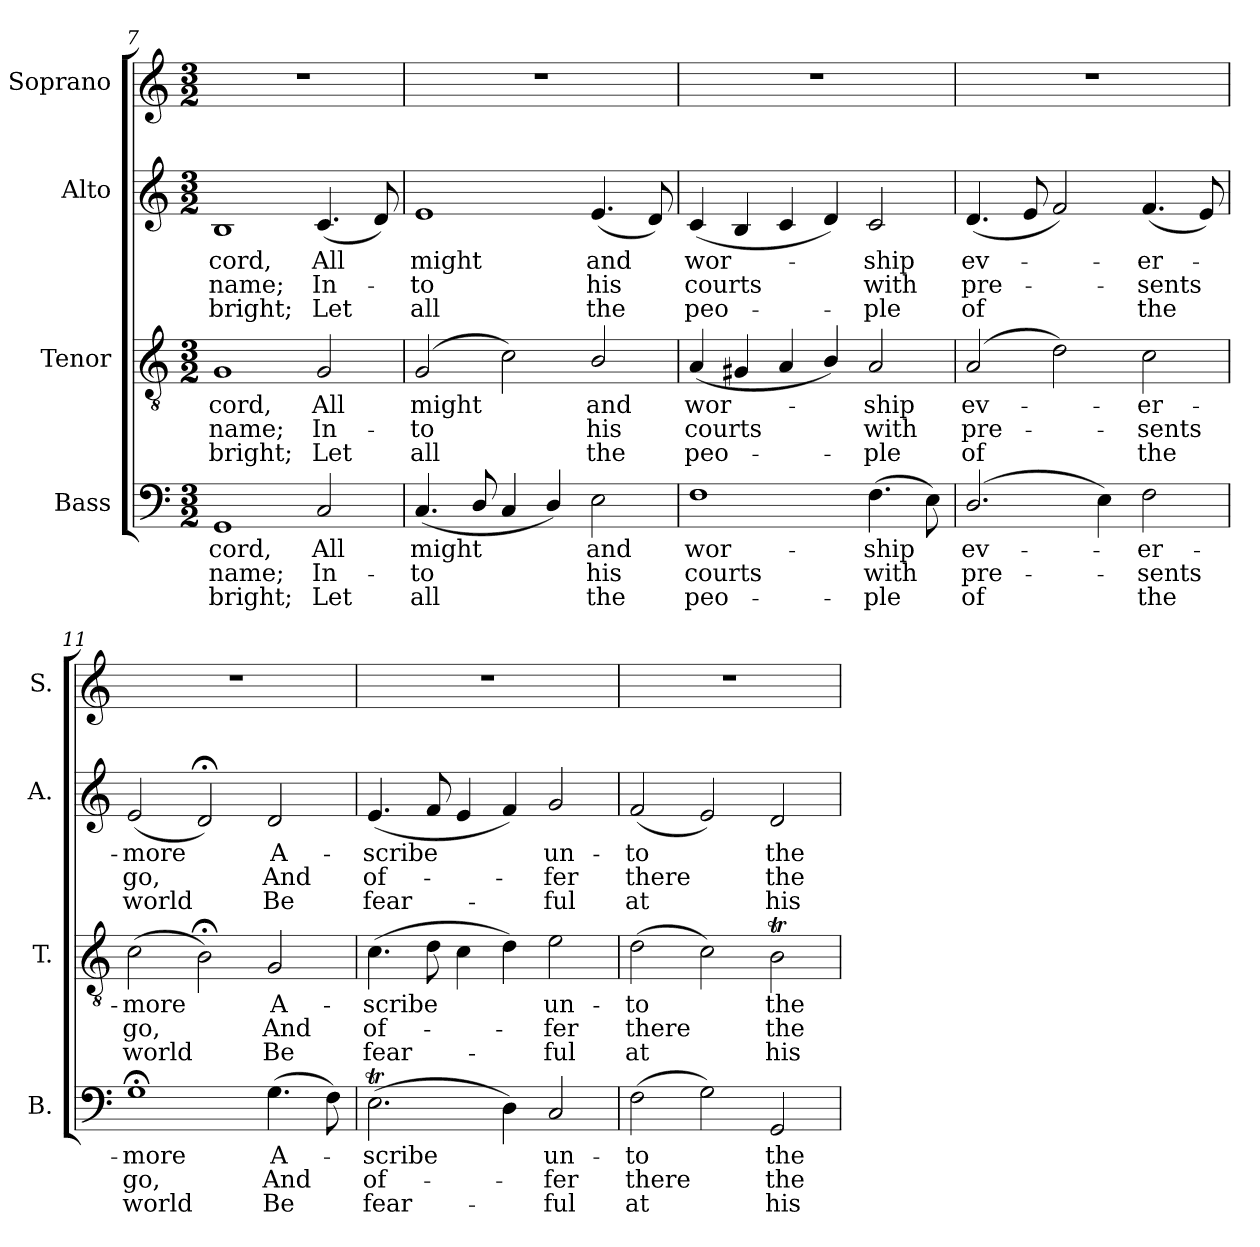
**kern	**text	**text	**text	**kern	**text	**text	**text	**kern	**text	**text	**text	**kern
*part4	*part4	*part4	*part4	*part3	*part3	*part3	*part3	*part2	*part2	*part2	*part2	*part1
*staff4	*staff4	*staff4	*staff4	*staff3	*staff3	*staff3	*staff3	*staff2	*staff2	*staff2	*staff2	*staff1
*I"Bass	*	*	*	*I"Tenor	*	*	*	*I"Alto	*	*	*	*I"Soprano
*I'B.	*	*	*	*I'T.	*	*	*	*I'A.	*	*	*	*I'S.
*clefF4	*	*	*	*clefGv2	*	*	*	*clefG2	*	*	*	*clefG2
*	*	*	*	*ITrd7c12	*	*	*	*	*	*	*	*
*k[]	*	*	*	*k[]	*	*	*	*k[]	*	*	*	*k[]
*C:	*	*	*	*C:	*	*	*	*C:	*	*	*	*C:
*M3/2	*	*	*	*M3/2	*	*	*	*M3/2	*	*	*	*M3/2
=7	=7	=7	=7	=7	=7	=7	=7	=7	=7	=7	=7	=7
!	!LO:LY:b:color=#000000	!LO:LY:b:color=#000000	!LO:LY:b:color=#000000	!	!	!	!	!	!	!	!	!
!	!	!	!	!	!LO:LY:b:color=#000000	!LO:LY:b:color=#000000	!LO:LY:b:color=#000000	!	!	!	!	!
!	!	!	!	!	!	!	!	!	!LO:LY:b:color=#000000	!LO:LY:b:color=#000000	!LO:LY:b:color=#000000	!LO:N:vis=1
1GGi	-cord,	name;	bright;	1GGi	-cord,	name;	bright;	1Bi	-cord,	name;	bright;	1.r
!	!LO:LY:b:color=#000000	!LO:LY:b:color=#000000	!LO:LY:b:color=#000000	!	!	!	!	!	!	!	!	!
!	!	!	!	!	!LO:LY:b:color=#000000	!LO:LY:b:color=#000000	!LO:LY:b:color=#000000	!	!	!	!	!
!	!	!	!	!	!	!	!	!	!LO:LY:b:color=#000000	!LO:LY:b:color=#000000	!LO:LY:b:color=#000000	!
2Ci/	All	In-	Let	2GGi/	All	In-	Let	(4.ci/	All	In-	Let	.
.	.	.	.	.	.	.	.	8di/)	.	.	.	.
=8	=8	=8	=8	=8	=8	=8	=8	=8	=8	=8	=8	=8
!	!LO:LY:b:color=#000000	!LO:LY:b:color=#000000	!LO:LY:b:color=#000000	!	!	!	!	!	!	!	!	!
!	!	!	!	!	!LO:LY:b:color=#000000	!LO:LY:b:color=#000000	!LO:LY:b:color=#000000	!	!	!	!	!
!	!	!	!	!	!	!	!	!	!LO:LY:b:color=#000000	!LO:LY:b:color=#000000	!LO:LY:b:color=#000000	!LO:N:vis=1
(4.Ci/	might	-to	all	(2GGi/	might	-to	all	1ei	might	-to	all	1.r
8Di/	.	.	.	.	.	.	.	.	.	.	.	.
4Ci/	.	.	.	2Ci\)	.	.	.	.	.	.	.	.
4Di/)	.	.	.	.	.	.	.	.	.	.	.	.
!	!LO:LY:b:color=#000000	!LO:LY:b:color=#000000	!LO:LY:b:color=#000000	!	!	!	!	!	!	!	!	!
!	!	!	!	!	!LO:LY:b:color=#000000	!LO:LY:b:color=#000000	!LO:LY:b:color=#000000	!	!	!	!	!
!	!	!	!	!	!	!	!	!	!LO:LY:b:color=#000000	!LO:LY:b:color=#000000	!LO:LY:b:color=#000000	!
2Ei\	and	his	the	2BBi/	and	his	the	(4.ei/	and	his	the	.
.	.	.	.	.	.	.	.	8di/)	.	.	.	.
=9	=9	=9	=9	=9	=9	=9	=9	=9	=9	=9	=9	=9
!	!LO:LY:b:color=#000000	!LO:LY:b:color=#000000	!LO:LY:b:color=#000000	!	!	!	!	!	!	!	!	!
!	!	!	!	!	!LO:LY:b:color=#000000	!LO:LY:b:color=#000000	!LO:LY:b:color=#000000	!	!	!	!	!
!	!	!	!	!	!	!	!	!	!LO:LY:b:color=#000000	!LO:LY:b:color=#000000	!LO:LY:b:color=#000000	!LO:N:vis=1
1Fi	wor-	courts	peo-	(4AAi/	wor-	courts	peo-	(4ci/	wor-	courts	peo-	1.r
.	.	.	.	4GG#Xi/	.	.	.	4Bi/	.	.	.	.
.	.	.	.	4AAi/	.	.	.	4ci/	.	.	.	.
.	.	.	.	4BBi/)	.	.	.	4di/)	.	.	.	.
!	!LO:LY:b:color=#000000	!LO:LY:b:color=#000000	!LO:LY:b:color=#000000	!	!	!	!	!	!	!	!	!
!	!	!	!	!	!LO:LY:b:color=#000000	!LO:LY:b:color=#000000	!LO:LY:b:color=#000000	!	!	!	!	!
!	!	!	!	!	!	!	!	!	!LO:LY:b:color=#000000	!LO:LY:b:color=#000000	!LO:LY:b:color=#000000	!
(4.Fi\	-ship	with	-ple	2AAi/	-ship	with	-ple	2ci/	-ship	with	-ple	.
8Ei\)	.	.	.	.	.	.	.	.	.	.	.	.
!!LO:LB:g=z
=10	=10	=10	=10	=10	=10	=10	=10	=10	=10	=10	=10	=10
!	!LO:LY:b:color=#000000	!LO:LY:b:color=#000000	!LO:LY:b:color=#000000	!	!	!	!	!	!	!	!	!
!	!	!	!	!	!LO:LY:b:color=#000000	!LO:LY:b:color=#000000	!LO:LY:b:color=#000000	!	!	!	!	!
!	!	!	!	!	!	!	!	!	!LO:LY:b:color=#000000	!LO:LY:b:color=#000000	!LO:LY:b:color=#000000	!LO:N:vis=1
(2.Di/	ev-	pre-	of	(2AAi/	ev-	pre-	of	(4.di/	ev-	pre-	of	1.r
.	.	.	.	.	.	.	.	8ei/	.	.	.	.
.	.	.	.	2Di\)	.	.	.	2fi/)	.	.	.	.
4Ei\)	.	.	.	.	.	.	.	.	.	.	.	.
!	!LO:LY:b:color=#000000	!LO:LY:b:color=#000000	!LO:LY:b:color=#000000	!	!	!	!	!	!	!	!	!
!	!	!	!	!	!LO:LY:b:color=#000000	!LO:LY:b:color=#000000	!LO:LY:b:color=#000000	!	!	!	!	!
!	!	!	!	!	!	!	!	!	!LO:LY:b:color=#000000	!LO:LY:b:color=#000000	!LO:LY:b:color=#000000	!
2Fi\	-er-	-sents	the	2Ci\	-er-	-sents	the	(4.fi/	-er-	-sents	the	.
.	.	.	.	.	.	.	.	8ei/)	.	.	.	.
=11	=11	=11	=11	=11	=11	=11	=11	=11	=11	=11	=11	=11
!	!LO:LY:b:color=#000000	!LO:LY:b:color=#000000	!LO:LY:b:color=#000000	!	!	!	!	!	!	!	!	!
!	!	!	!	!	!LO:LY:b:color=#000000	!LO:LY:b:color=#000000	!LO:LY:b:color=#000000	!	!	!	!	!
!	!	!	!	!	!	!	!	!	!LO:LY:b:color=#000000	!LO:LY:b:color=#000000	!LO:LY:b:color=#000000	!LO:N:vis=1
1G;i	-more	go,	world	(2Ci\	-more	go,	world	(2ei/	-more	go,	world	1.r
.	.	.	.	2BB;i\)	.	.	.	2d;i/)	.	.	.	.
!	!LO:LY:b:color=#000000	!LO:LY:b:color=#000000	!LO:LY:b:color=#000000	!	!	!	!	!	!	!	!	!
!	!	!	!	!	!LO:LY:b:color=#000000	!LO:LY:b:color=#000000	!LO:LY:b:color=#000000	!	!	!	!	!
!	!	!	!	!	!	!	!	!	!LO:LY:b:color=#000000	!LO:LY:b:color=#000000	!LO:LY:b:color=#000000	!
(4.Gi\	A-	And	Be	2GGi/	A-	And	Be	2di/	A-	And	Be	.
8Fi\)	.	.	.	.	.	.	.	.	.	.	.	.
=12	=12	=12	=12	=12	=12	=12	=12	=12	=12	=12	=12	=12
!	!LO:LY:b:color=#000000	!LO:LY:b:color=#000000	!LO:LY:b:color=#000000	!	!	!	!	!	!	!	!	!
!	!	!	!	!	!LO:LY:b:color=#000000	!LO:LY:b:color=#000000	!LO:LY:b:color=#000000	!	!	!	!	!
!	!	!	!	!	!	!	!	!	!LO:LY:b:color=#000000	!LO:LY:b:color=#000000	!LO:LY:b:color=#000000	!LO:N:vis=1
(2.Eti\	-scribe	of-	fear-	(4.Ci\	-scribe	of-	fear-	(4.ei/	-scribe	of-	fear-	1.r
.	.	.	.	8Di\	.	.	.	8fi/	.	.	.	.
.	.	.	.	4Ci\	.	.	.	4ei/	.	.	.	.
4Di\)	.	.	.	4Di\)	.	.	.	4fi/)	.	.	.	.
!	!LO:LY:b:color=#000000	!LO:LY:b:color=#000000	!LO:LY:b:color=#000000	!	!	!	!	!	!	!	!	!
!	!	!	!	!	!LO:LY:b:color=#000000	!LO:LY:b:color=#000000	!LO:LY:b:color=#000000	!	!	!	!	!
!	!	!	!	!	!	!	!	!	!LO:LY:b:color=#000000	!LO:LY:b:color=#000000	!LO:LY:b:color=#000000	!
2Ci/	un-	-fer	-ful	2Ei\	un-	-fer	-ful	2gi/	un-	-fer	-ful	.
=13	=13	=13	=13	=13	=13	=13	=13	=13	=13	=13	=13	=13
!	!LO:LY:b:color=#000000	!LO:LY:b:color=#000000	!LO:LY:b:color=#000000	!	!	!	!	!	!	!	!	!
!	!	!	!	!	!LO:LY:b:color=#000000	!LO:LY:b:color=#000000	!LO:LY:b:color=#000000	!	!	!	!	!
!	!	!	!	!	!	!	!	!	!LO:LY:b:color=#000000	!LO:LY:b:color=#000000	!LO:LY:b:color=#000000	!LO:N:vis=1
(2Fi\	-to	there	at	(2Di\	-to	there	at	(2fi/	-to	there	at	1.r
2Gi\)	.	.	.	2Ci\)	.	.	.	2ei/)	.	.	.	.
!	!LO:LY:b:color=#000000	!LO:LY:b:color=#000000	!LO:LY:b:color=#000000	!	!	!	!	!	!	!	!	!
!	!	!	!	!	!LO:LY:b:color=#000000	!LO:LY:b:color=#000000	!LO:LY:b:color=#000000	!	!	!	!	!
!	!	!	!	!	!	!	!	!	!LO:LY:b:color=#000000	!LO:LY:b:color=#000000	!LO:LY:b:color=#000000	!
2GGi/	the	the	his	2BBti\	the	the	his	2di/	the	the	his	.
=	=	=	=	=	=	=	=	=	=	=	=	=
*-	*-	*-	*-	*-	*-	*-	*-	*-	*-	*-	*-	*-
